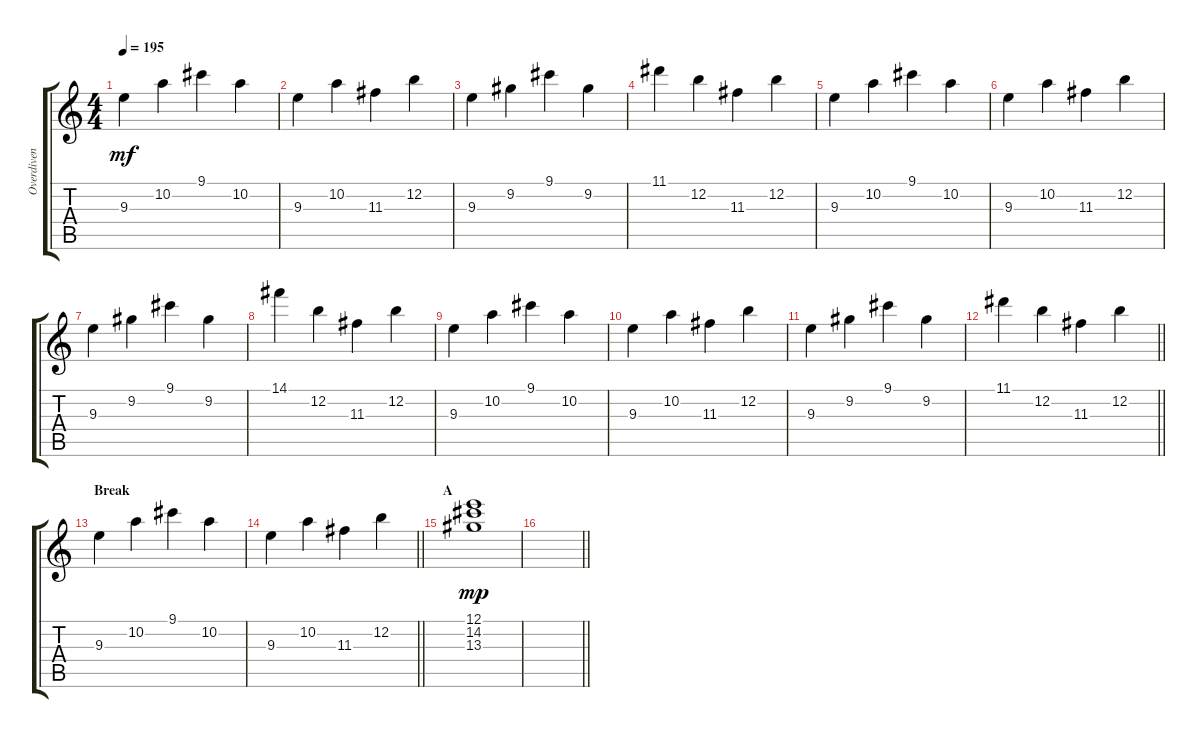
\track ("Overdiven Björn" "Overdiven ") {instrument overdrivenguitar}
\staff {score tabs}
\tuning (E4 B3 G3 D3 A2 E2) {hide}
\ts (4 4)
\tempo 195
\clef g2
\ks c
9.3.4{dy mf} 10.2.4 9.1.4 10.2.4 |
9.3.4 10.2.4 11.3.4 12.2.4 |
9.3.4 9.2.4 9.1.4 9.2.4 |
11.1.4 12.2.4 11.3.4 12.2.4 |
9.3.4 10.2.4 9.1.4 10.2.4 |
9.3.4 10.2.4 11.3.4 12.2.4 |
9.3.4 9.2.4 9.1.4 9.2.4 |
14.1.4 12.2.4 11.3.4 12.2.4 |
9.3.4 10.2.4 9.1.4 10.2.4 |
9.3.4 10.2.4 11.3.4 12.2.4 |
9.3.4 9.2.4 9.1.4 9.2.4 |
\barLineRight lightlight
11.1.4 12.2.4 11.3.4 12.2.4 |
\section ("" "Break")
9.3.4 10.2.4 9.1.4 10.2.4 |
\barLineRight lightlight
9.3.4 10.2.4 11.3.4 12.2.4 |
\section ("" "A")
(12.1 14.2 13.3).1{dy mp} |
\barLineRight lightlight
